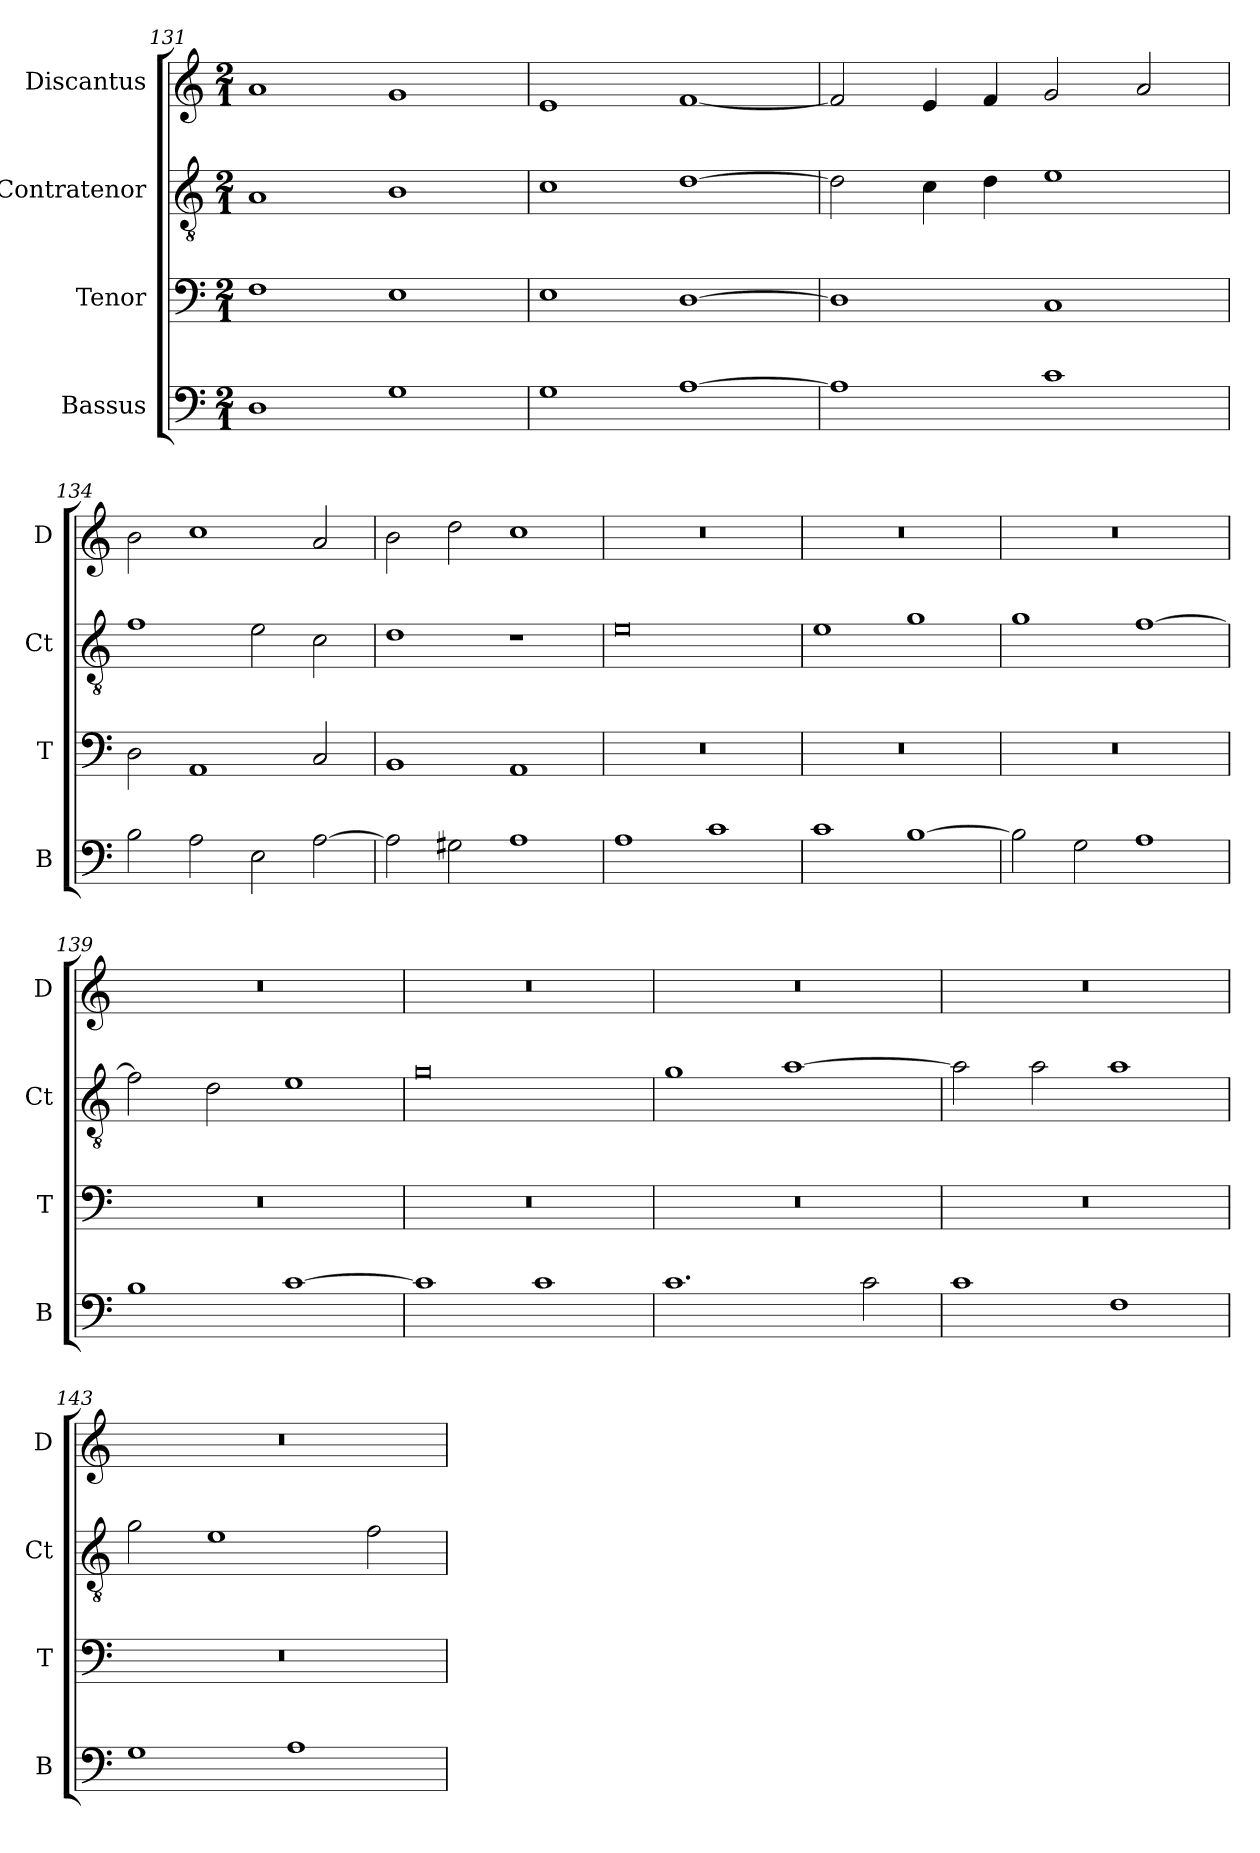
**kern	**kern	**kern	**kern
*part4	*part3	*part2	*part1
*staff4	*staff3	*staff2	*staff1
*I"Bassus	*I"Tenor	*I"Contratenor	*I"Discantus
*I'B	*I'T	*I'Ct	*I'D
*clefF4	*clefF4	*clefGv2	*clefG2
*k[]	*k[]	*k[]	*k[]
*M2/1	*M2/1	*M2/1	*M2/1
=131	=131	=131	=131
1D	1F	1A	1a
1G	1E	1B	1g
=132	=132	=132	=132
1G	1E	1c	1e
[1A	[1D	[1d	[1f
=133	=133	=133	=133
1A]	1D]	2d\]	2f/]
.	.	4c\	4e/
.	.	4d\	4f/
1c	1C	1e	2g/
.	.	.	2a/
=134	=134	=134	=134
2B\	2D\	1f	2b\
2A\	1AA	.	1cc
2E\	.	2e\	.
[2A\	2C/	2c\	2a/
=135	=135	=135	=135
2A\]	1BB	1d	2b\
2G#X\	.	.	2dd\
1A	1AA	1r	1cc
=136	=136	=136	=136
1A	0r	0e	0r
1c	.	.	.
=137	=137	=137	=137
1c	0r	1e	0r
[1B	.	1g	.
=138	=138	=138	=138
2B\]	0r	1g	0r
2G\	.	.	.
1A	.	[1f	.
=139	=139	=139	=139
1B	0r	2f\]	0r
.	.	2d\	.
[1c	.	1e	.
=140	=140	=140	=140
1c]	0r	0g	0r
1c	.	.	.
=141	=141	=141	=141
1.c	0r	1g	0r
.	.	[1a	.
2c\	.	.	.
=142	=142	=142	=142
1c	0r	2a\]	0r
.	.	2a\	.
1F	.	1a	.
=143	=143	=143	=143
1G	0r	2g\	0r
.	.	1e	.
1A	.	.	.
.	.	2f\	.
=	=	=	=
*-	*-	*-	*-
